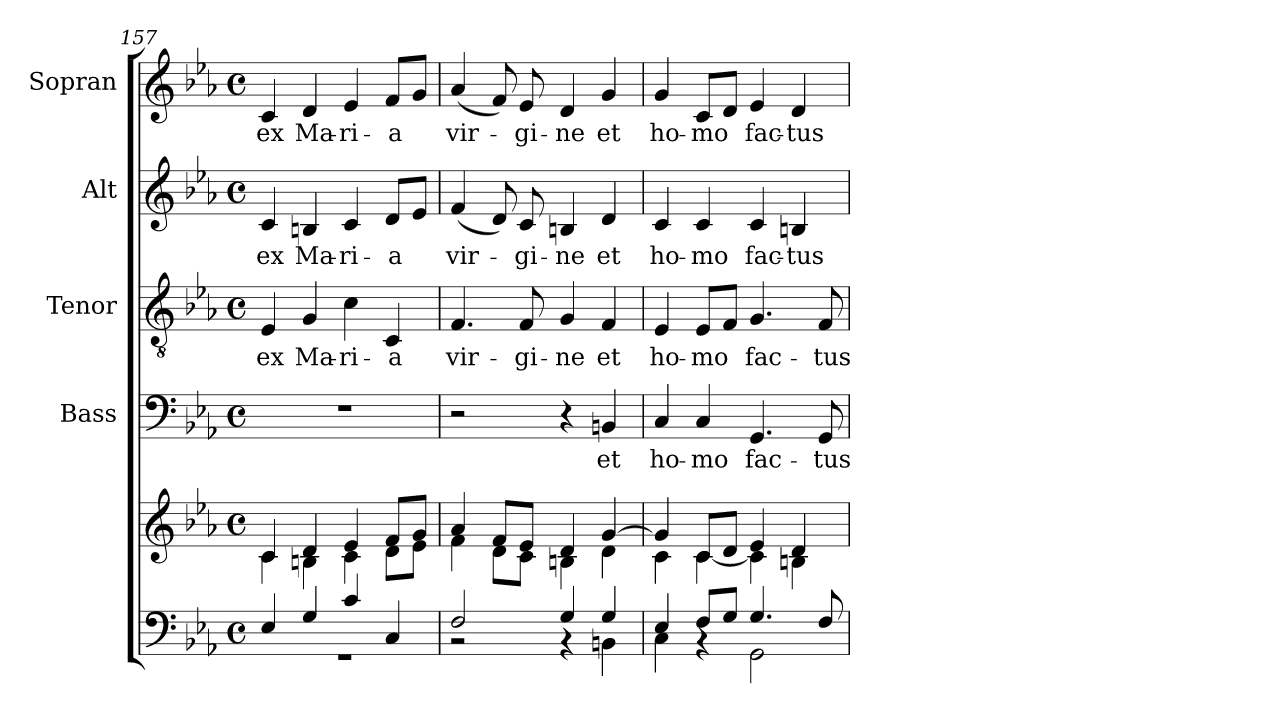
**kern	**kern	**kern	**text	**kern	**text	**kern	**text	**kern	**text
*part5	*part5	*part4	*part4	*part3	*part3	*part2	*part2	*part1	*part1
*staff6	*staff5	*staff4	*staff4	*staff3	*staff3	*staff2	*staff2	*staff1	*staff1
*	*	*I"Bass	*	*I"Tenor	*	*I"Alt	*	*I"Sopran	*
*	*	*I'B.	*	*I'T.	*	*I'A.	*	*I'S.	*
*clefF4	*clefG2	*clefF4	*	*clefGv2	*	*clefG2	*	*clefG2	*
*k[b-e-a-]	*k[b-e-a-]	*k[b-e-a-]	*	*k[b-e-a-]	*	*k[b-e-a-]	*	*k[b-e-a-]	*
*E-:	*E-:	*E-:	*	*E-:	*	*E-:	*	*E-:	*
*M4/4	*M4/4	*M4/4	*	*M4/4	*	*M4/4	*	*M4/4	*
*met(c)	*met(c)	*met(c)	*	*met(c)	*	*met(c)	*	*met(c)	*
=157	=157	=157	=157	=157	=157	=157	=157	=157	=157
*^	*^	*	*	*	*	*	*	*	*
!	!	!	!	!	!	!	!LO:LY:b	!	!LO:LY:b	!	!LO:LY:b
4E-/	1rGG	4c/	4c\	1r	.	4E-/	ex	4c/	ex	4c/	ex
!	!	!	!	!	!	!	!LO:LY:b	!	!LO:LY:b	!	!LO:LY:b
4G/	.	4d/	4Bn\	.	.	4G/	Ma-	4Bn/	Ma-	4d/	Ma-
!	!	!	!	!	!	!	!LO:LY:b	!	!LO:LY:b	!	!LO:LY:b
4c/	.	4e-/	4c\	.	.	4c\	-ri-	4c/	-ri-	4e-/	-ri-
!	!	!	!	!	!	!	!LO:LY:b	!	!LO:LY:b	!	!LO:LY:b
4C/	.	8f/L	8d\L	.	.	4C/	-a	8d/L	-a	8f/L	-a
.	.	8g/J	8e-\J	.	.	.	.	8e-/J	.	8g/J	.
!!LO:LB:g=z
=158	=158	=158	=158	=158	=158	=158	=158	=158	=158	=158	=158
!	!	!	!	!	!	!	!LO:LY:b	!	!LO:LY:b	!	!LO:LY:b
2F/	2rBB	4a-/	4f\	2r	.	4.F/	vir-	(<4f/	vir-	(<4a-/	vir-
.	.	8f/L	8d\L	.	.	.	.	8d/)	.	8f/)	.
!	!	!	!	!	!	!	!LO:LY:b	!	!LO:LY:b	!	!LO:LY:b
.	.	8e-/J	8c\J	.	.	8F/	-gi-	8c/	-gi-	8e-/	-gi-
!	!	!	!	!	!	!	!LO:LY:b	!	!LO:LY:b	!	!LO:LY:b
4G/	4rAA	4d/	4Bn\	4r	.	4G/	-ne	4Bn/	-ne	4d/	-ne
!	!	!	!	!	!LO:LY:b	!	!LO:LY:b	!	!LO:LY:b	!	!LO:LY:b
4G/	4BBn\	[>4g/	4d\	4BBn/	et	4F/	et	4d/	et	4g/	et
=159	=159	=159	=159	=159	=159	=159	=159	=159	=159	=159	=159
!	!	!	!	!	!LO:LY:b	!	!LO:LY:b	!	!LO:LY:b	!	!LO:LY:b
4E-/	4C\	4g/]	4c\	4C/	ho-	4E-/	ho-	4c/	ho-	4g/	ho-
!	!	!	!	!	!LO:LY:b	!	!LO:LY:b	!	!LO:LY:b	!	!LO:LY:b
8F/L	4rAA	8c/L	[<4c\	4C/	-mo	8E-/L	-mo	4c/	-mo	8c/L	-mo
8G/J	.	8d/J	.	.	.	8F/J	.	.	.	8d/J	.
!	!	!	!	!	!LO:LY:b	!	!LO:LY:b	!	!LO:LY:b	!	!LO:LY:b
4.G/	2GG\	4e-/	4c\]	4.GG/	fac-	4.G/	fac-	4c/	fac-	4e-/	fac-
!	!	!	!	!	!	!	!	!	!LO:LY:b	!	!LO:LY:b
.	.	4d/	4Bn\	.	.	.	.	4Bn/	-tus	4d/	-tus
!	!	!	!	!	!LO:LY:b	!	!LO:LY:b	!	!	!	!
8F/	.	.	.	8GG/	-tus	8F/	-tus	.	.	.	.
*v	*v	*	*	*	*	*	*	*	*	*	*
*	*v	*v	*	*	*	*	*	*	*	*
=	=	=	=	=	=	=	=	=	=
*-	*-	*-	*-	*-	*-	*-	*-	*-	*-
